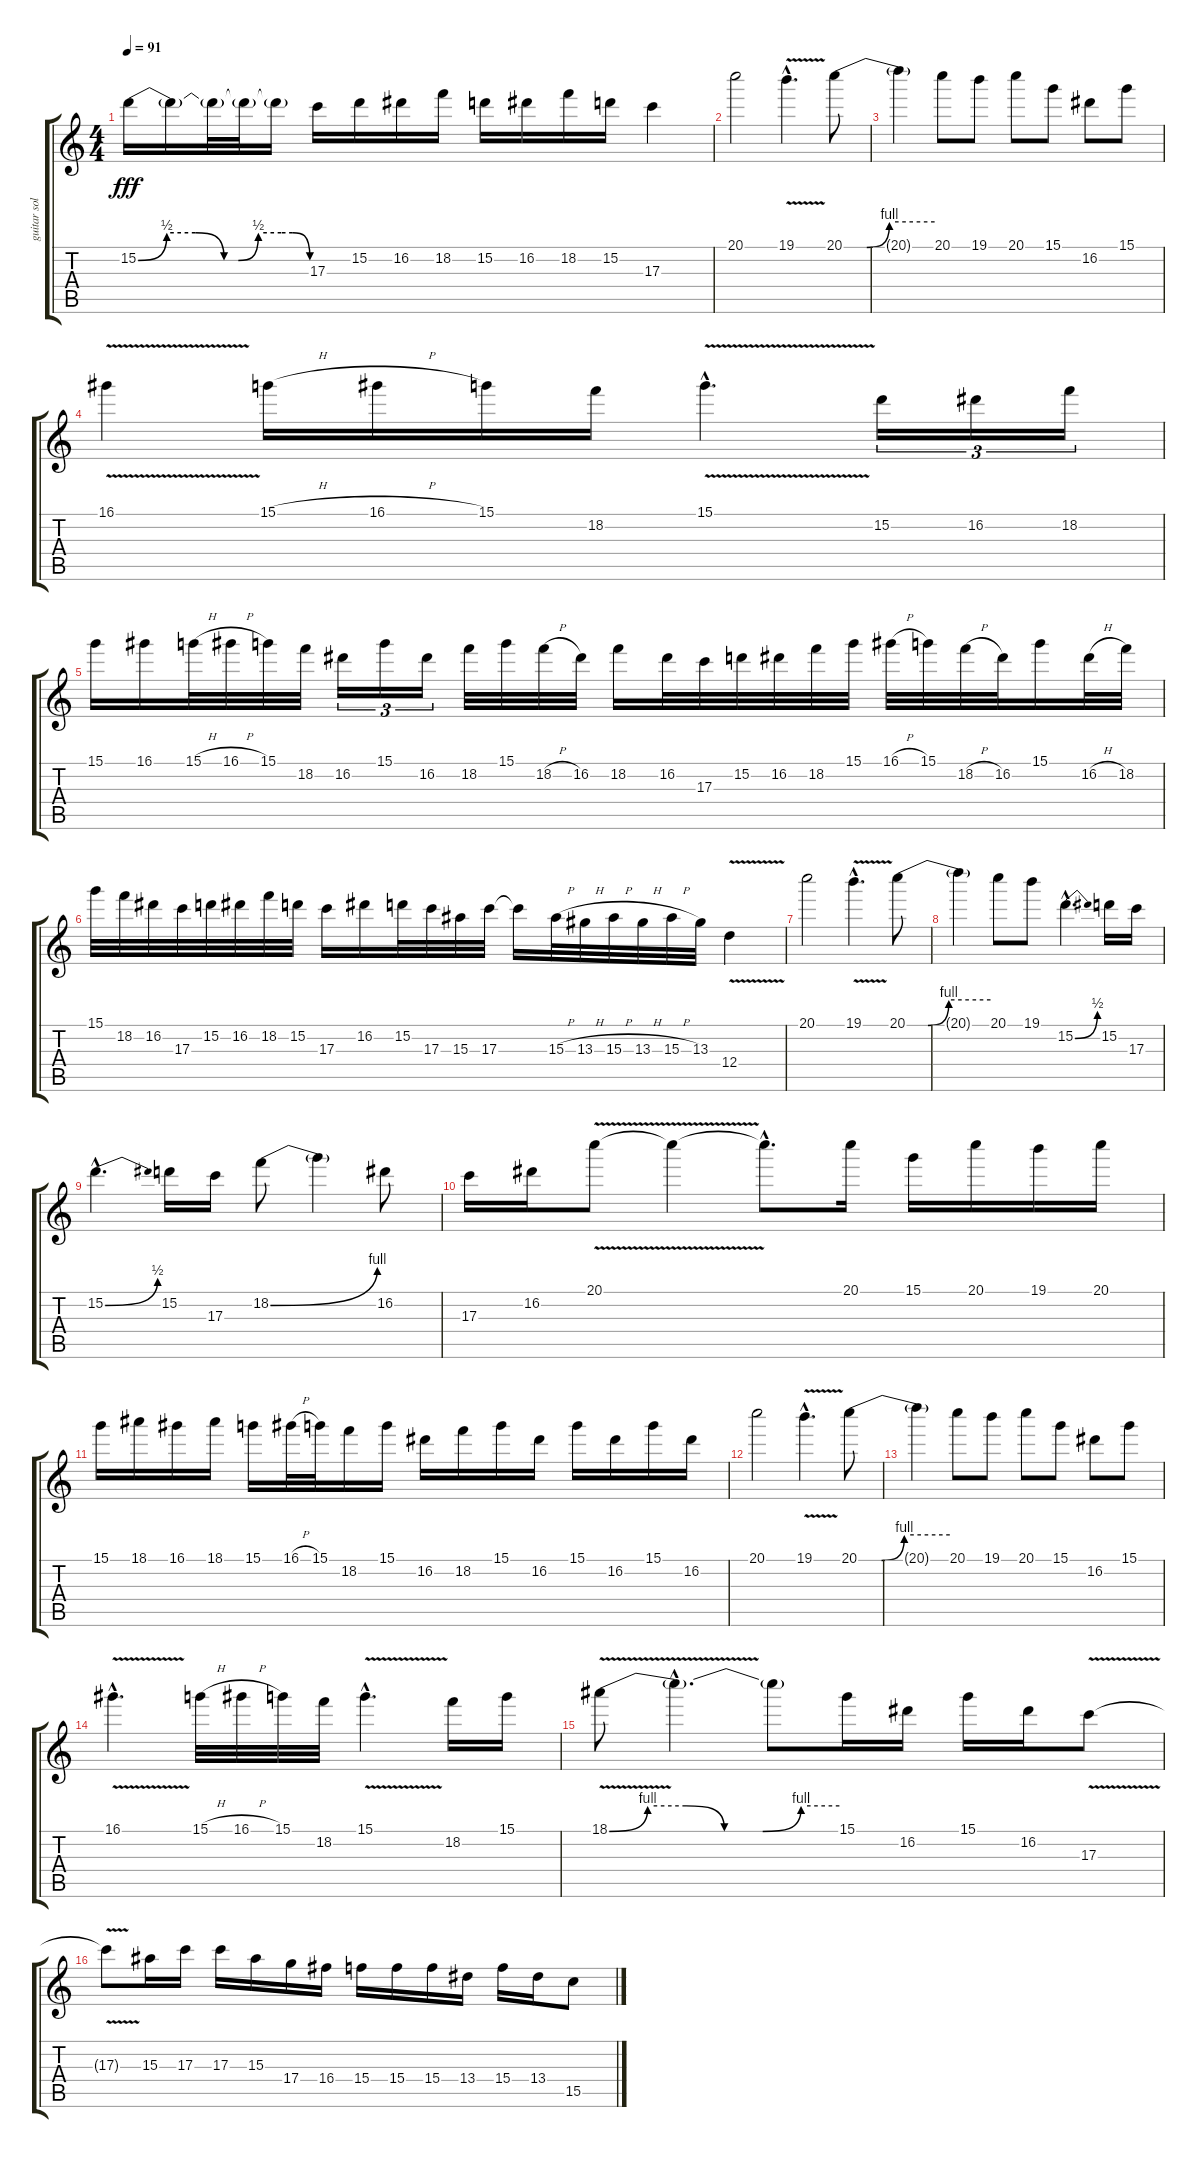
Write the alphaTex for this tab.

\track ("guitar solo" "guitar sol") {instrument distortionguitar}
\staff {score tabs}
\tuning (E4 B3 G3 D3 A2 E2) {hide}
\ts (4 4)
\tempo 91
\clef g2
\ks c
15.2{be (custom 0 0 10 2 20 2 30 0 35 0 42 2 50 2 54 2 60 0)}.16{dy fff} 15.2{t}.16 15.2{t}.32 15.2{t}.32 15.2{t}.16 17.3.16 15.2.16 16.2.16 18.2.16 15.2.16 16.2.16 18.2.16 15.2.16 17.3.4 |
20.1.2{volume 15 balance 12} 19.1{v hac}.4{d} 20.1{be (custom 0 0 15 0 30 4 60 4)}.8 |
20.1{t}.4 20.1.8 19.1.8 20.1.8 15.1.8 16.2.8 15.1.8 |
16.1{v}.4 15.1{h}.16 16.1{h}.16 15.1.16 18.2.16 15.1{v hac}.4{d} 15.2.16{tu (3 2)} 16.2.16{tu (3 2)} 18.2.16{tu (3 2)} |
15.1.16 16.1.16 15.1{h}.32 16.1{h}.32 15.1.32 18.2.32 16.2.16{tu (3 2)} 15.1.16{tu (3 2)} 16.2.16{tu (3 2)} 18.2.32 15.1.32 18.2{h}.32 16.2.32 18.2.16 16.2.32 17.3.32 15.2.32 16.2.32 18.2.32 15.1.32 16.1{h}.32 15.1.32 18.2{h}.32 16.2.32 15.1.16 16.2{h}.32 18.2.32 |
15.1.32 18.2.32 16.2.32 17.3.32 15.2.32 16.2.32 18.2.32 15.2.32 17.3.16 16.2.16 15.2.32 17.3.32 15.3.32 17.3.32 17.3{t}.16 15.3{h}.32 13.3{h}.32 15.3{h}.32 13.3{h}.32 15.3{h}.32 13.3.32 12.4{v}.4 |
20.1.2{volume 16 balance 12} 19.1{v hac}.4{d} 20.1{be (custom 0 0 15 0 30 4 60 4)}.8 |
20.1{t}.4 20.1.8 19.1.8 15.2{be (bend 0 0 60 2) hac}.4{d} 15.2.16 17.3.16 |
15.2{be (bend 0 0 60 2) hac}.4{d} 15.2.16 17.3.16 18.2{be (bend 0 0 60 4)}.8 18.2{t}.4 16.2.8 |
17.3.16 16.2.16 20.1{v}.8 20.1{t}.4 20.1{hac t}.8{d} 20.1.16 15.1.16 20.1.16 19.1.16 20.1.16 |
15.1.16 18.1.16 16.1.16 18.1.16 15.1.16 16.1{h}.32 15.1.32 18.2.16 15.1.16 16.2.16 18.2.16 15.1.16 16.2.16 15.1.16 16.2.16 15.1.16 16.2.16 |
20.1.2{volume 15 balance 12} 19.1{v hac}.4{d} 20.1{be (custom 0 0 15 0 30 4 60 4)}.8 |
20.1{t}.4 20.1.8 19.1.8 20.1.8 15.1.8 16.2.8 15.1.8 |
16.1{v hac}.4{d} 15.1{h}.32 16.1{h}.32 15.1.32 18.2.32 15.1{v hac}.4{d} 18.2.16 15.1.16 |
18.1{be (custom 0 0 10 4 20 4 30 0 40 0 50 4 60 4) v}.8 18.1{hac t}.4{d} 18.1{t}.8 15.1.16 16.2.16 15.1.16 16.2.16 17.3{v}.8 |
17.3{t}.8 15.3.16 17.3.16 17.3.16 15.3.16 17.4.16 16.4.16 15.4.16 15.4.16 15.4.16 13.4.16 15.4.16 13.4.16 15.5.8
